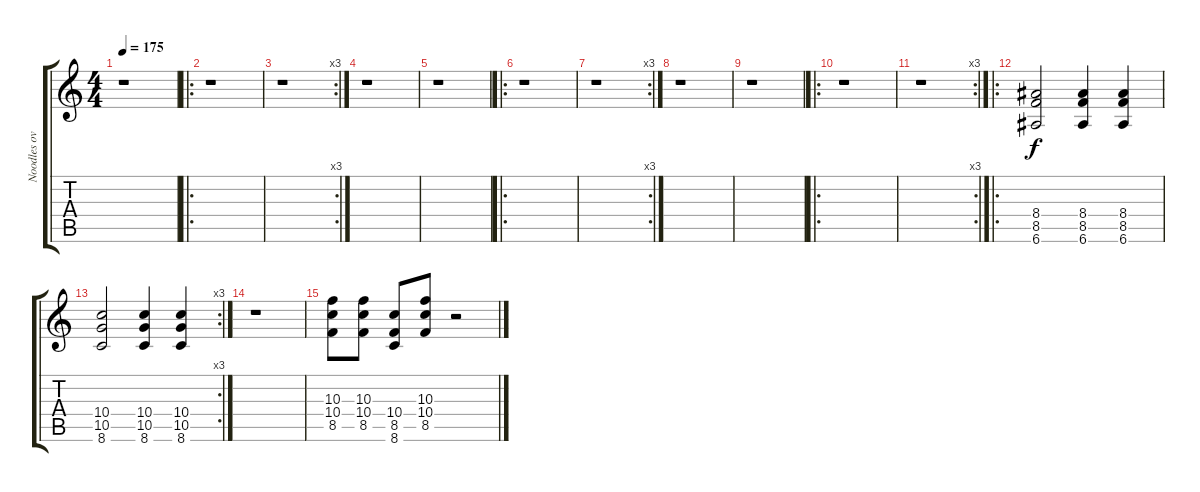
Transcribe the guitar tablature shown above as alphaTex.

\track ("Noodles overdubs" "Noodles ov") {instrument distortionguitar}
\staff {score tabs}
\tuning (E4 B3 G3 D3 A2 E2) {hide}
\ts (4 4)
\tempo 175
\clef g2
\ks c
r.1{dy f} |
\ro
r.1 |
\rc 3
r.1 |
r.1 |
r.1 |
\ro
r.1 |
\rc 3
r.1 |
r.1 |
r.1 |
\ro
r.1 |
\rc 3
r.1 |
\ro
(8.4 8.5 6.6).2 (8.4 8.5 6.6).4 (8.4 8.5 6.6).4 |
\rc 3
(10.4 10.5 8.6).2 (10.4 10.5 8.6).4 (10.4 10.5 8.6).4 |
r.1 |
(10.3 10.4 8.5).8 (10.3 10.4 8.5).8 (10.4 8.5 8.6).8 (10.3 10.4 8.5).8 r.2
